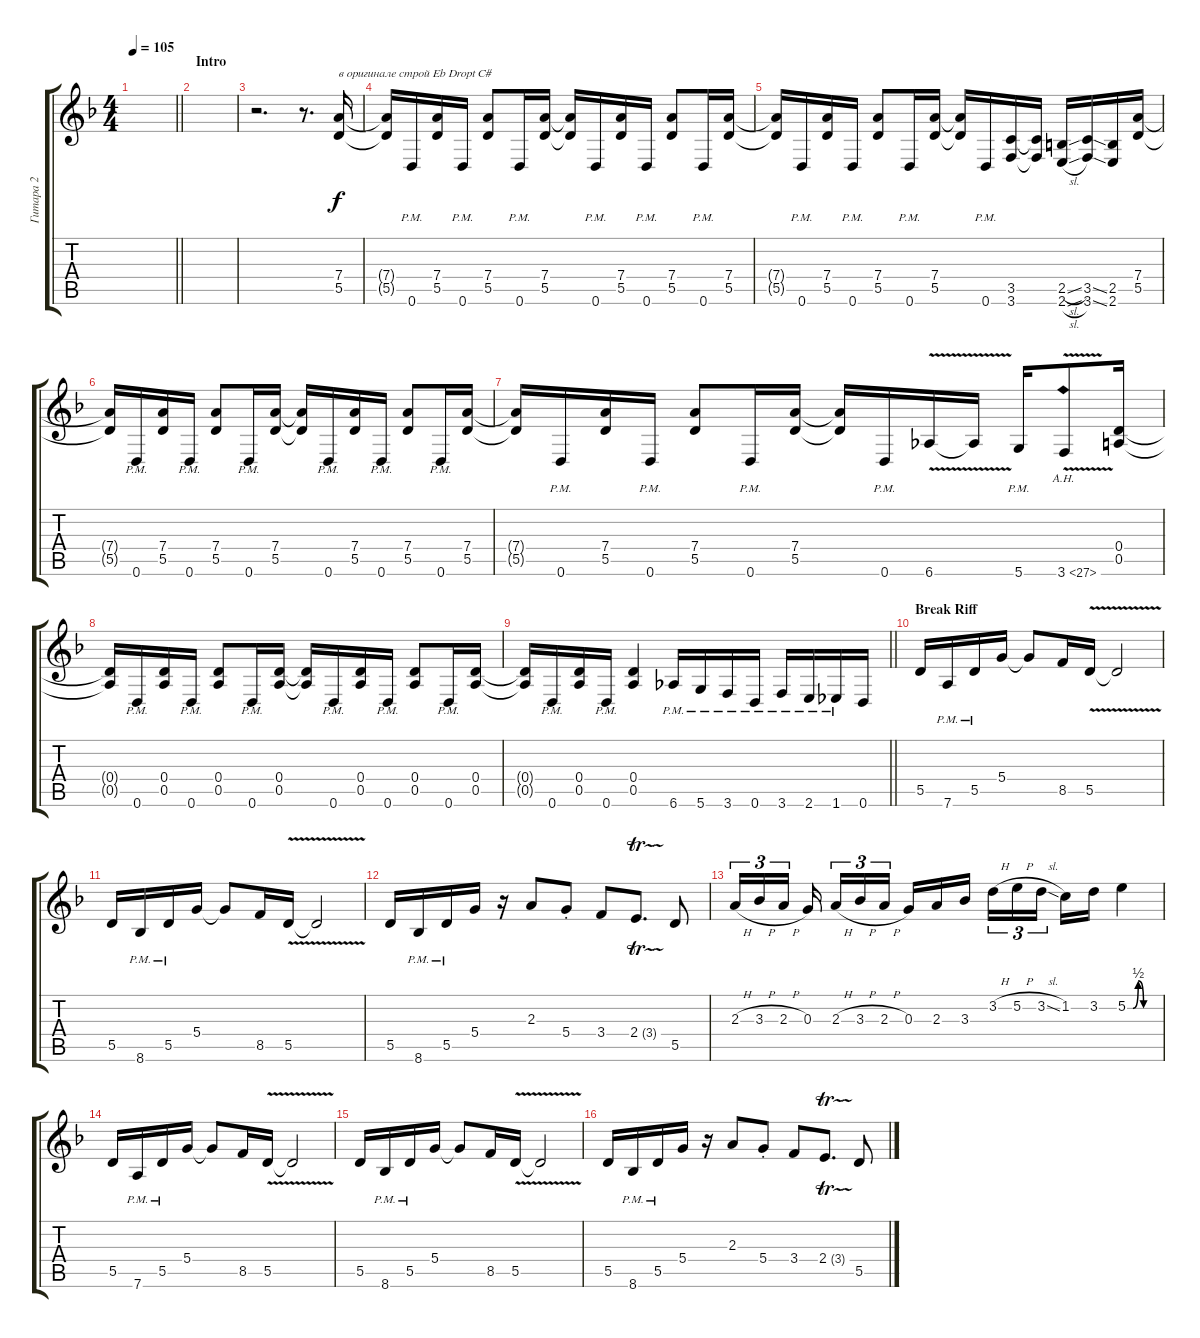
\track ("Гитара 2" "Гитара 2") {instrument distortionguitar}
\staff {score tabs}
\tuning (E4 B3 G3 D3 A2 D2) {hide}
\ts (4 4)
\tempo 105
\clef g2
\barLineRight lightlight
\ks dminor
|
\section ("" "Intro")
|
r.2{d} r.8{d} (7.4 5.5).16{txt "в оригинале строй Eb Dropt C#"} |
(7.4{t} 5.5{t}).16 0.6{pm}.16 (7.4 5.5).16 0.6{pm}.16 (7.4 5.5).8 0.6{pm}.16 (7.4 5.5).16 (7.4{t} 5.5{t}).16 0.6{pm}.16 (7.4 5.5).16 0.6{pm}.16 (7.4 5.5).8 0.6{pm}.16 (7.4 5.5).16 |
(7.4{t} 5.5{t}).16 0.6{pm}.16 (7.4 5.5).16 0.6{pm}.16 (7.4 5.5).8 0.6{pm}.16 (7.4 5.5).16 (7.4{t} 5.5{t}).16 0.6{pm}.16 (3.5 3.6).16 (3.5{t} 3.6{t}).16 (2.5{sl} 2.6{sl}).16 (3.5{ss} 3.6{ss}).16 (2.5 2.6).16 (7.4 5.5).16 |
(7.4{t} 5.5{t}).16 0.6{pm}.16 (7.4 5.5).16 0.6{pm}.16 (7.4 5.5).8 0.6{pm}.16 (7.4 5.5).16 (7.4{t} 5.5{t}).16 0.6{pm}.16 (7.4 5.5).16 0.6{pm}.16 (7.4 5.5).8 0.6{pm}.16 (7.4 5.5).16 |
(7.4{t} 5.5{t}).16 0.6{pm}.16 (7.4 5.5).16 0.6{pm}.16 (7.4 5.5).8 0.6{pm}.16 (7.4 5.5).16 (7.4{t} 5.5{t}).16 0.6{pm}.16 6.6{v}.16 6.6{t}.16 5.6{pm}.16 3.6{ah 24 v}.8 (0.4 0.5).16 |
(0.4{t} 0.5{t}).16 0.6{pm}.16 (0.4 0.5).16 0.6{pm}.16 (0.4 0.5).8 0.6{pm}.16 (0.4 0.5).16 (0.4{t} 0.5{t}).16 0.6{pm}.16 (0.4 0.5).16 0.6{pm}.16 (0.4 0.5).8 0.6{pm}.16 (0.4 0.5).16 |
\barLineRight lightlight
(0.4{t} 0.5{t}).16 0.6{pm}.16 (0.4 0.5).16 0.6{pm}.16 (0.4 0.5).4 6.6{pm}.16 5.6{pm}.16 3.6{pm}.16 0.6{pm}.16 3.6{pm}.16 2.6{pm}.16 1.6{pm}.16 0.6.16 |
\section ("" "Break Riff")
5.5.16 7.6{pm}.16 5.5{pm}.16 5.4.16 5.4{t}.8 8.5.16 5.5{v}.16 5.5{t}.2 |
5.5.16 8.6{pm}.16 5.5{pm}.16 5.4.16 5.4{t}.8 8.5.16 5.5{v}.16 5.5{t}.2 |
5.5.16 8.6{pm}.16 5.5{pm}.16 5.4.16 r.16 2.3.8 5.4{st}.8 3.4.8 2.4{tr (3 32)}.8{d} 5.5.8 |
2.3{h}.16{tu (3 2)} 3.3{h}.16{tu (3 2)} 2.3{h}.16{tu (3 2) beam splitsecondary} 0.3.16{beam splitsecondary} 2.3{h}.16{tu (3 2)} 3.3{h}.16{tu (3 2)} 2.3{h}.16{tu (3 2) beam splitsecondary} 0.3.16 2.3.16 3.3.16 3.2{h}.16{tu (3 2)} 5.2{h}.16{tu (3 2)} 3.2{sl}.16{tu (3 2) beam splitsecondary} 1.2.16 3.2.16 5.2{be (custom 0 0 10 0 20 2 30 0 60 0)}.4 |
5.5.16 7.6{pm}.16 5.5{pm}.16 5.4.16 5.4{t}.8 8.5.16 5.5{v}.16 5.5{t}.2 |
5.5.16 8.6{pm}.16 5.5{pm}.16 5.4.16 5.4{t}.8 8.5.16 5.5{v}.16 5.5{t}.2 |
5.5.16 8.6{pm}.16 5.5{pm}.16 5.4.16 r.16 2.3.8 5.4{st}.8 3.4.8 2.4{tr (3 32)}.8{d} 5.5.8
